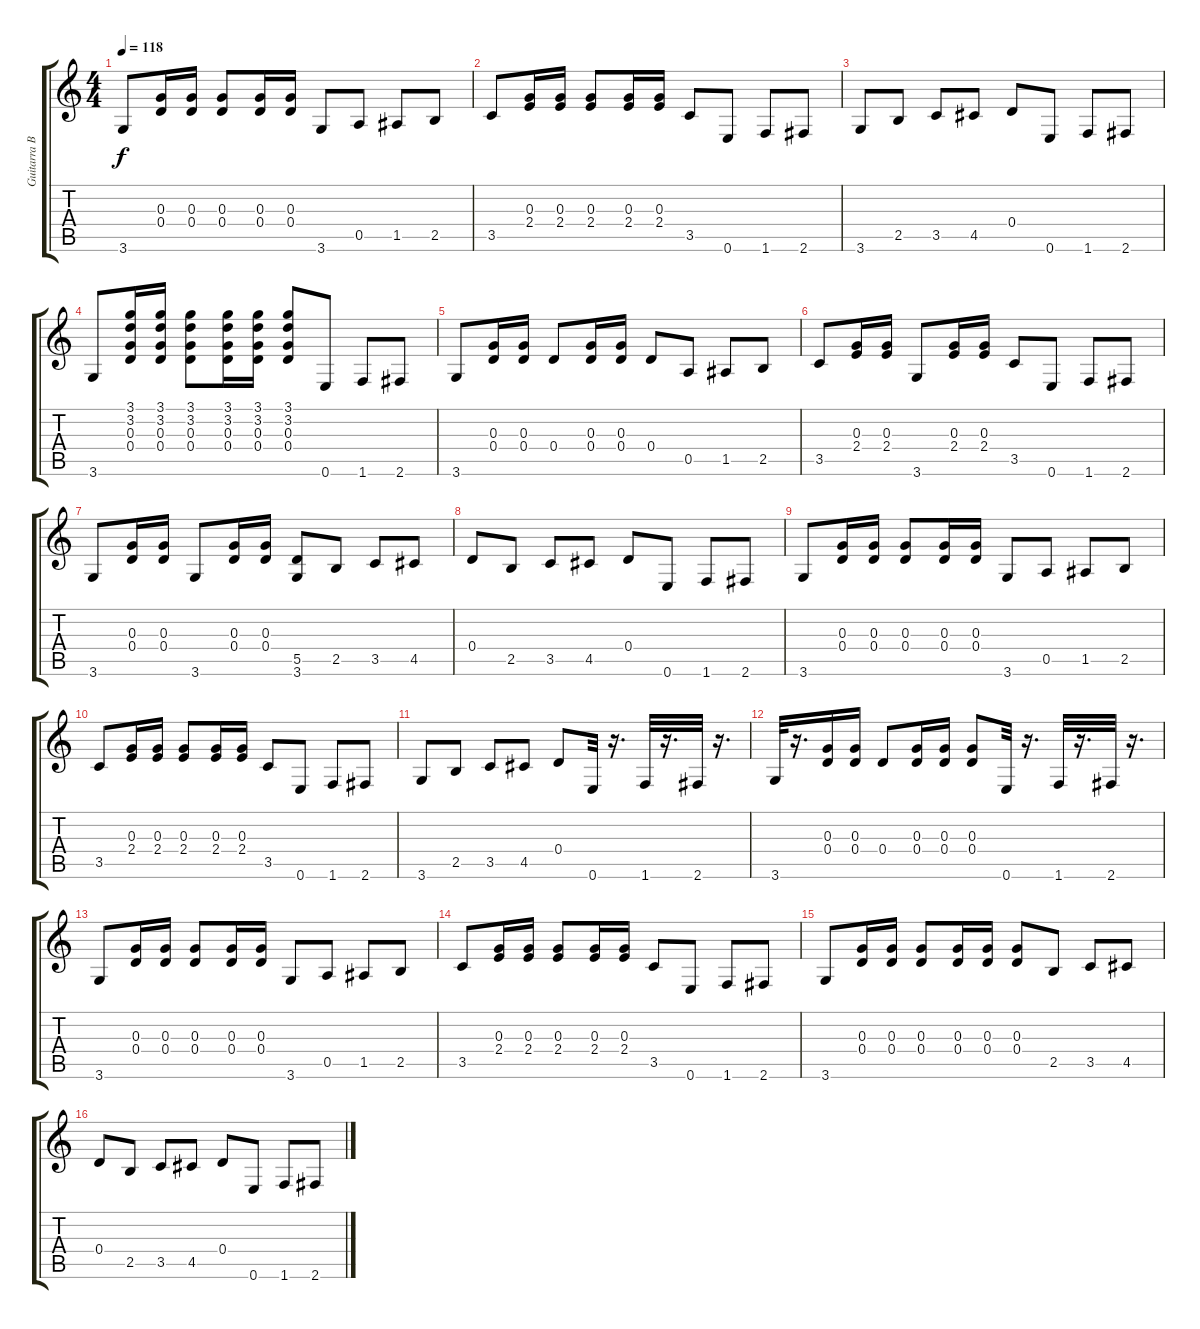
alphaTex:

\track ("Guitarra Base" "Guitarra B") {instrument distortionguitar}
\staff {score tabs}
\tuning (E4 B3 G3 D3 A2 E2) {hide}
\ts (4 4)
\tempo 118
\clef g2
\ks c
3.6.8{dy f} (0.3 0.4).16 (0.3 0.4).16 (0.3 0.4).8 (0.3 0.4).16 (0.3 0.4).16 3.6.8 0.5.8 1.5.8 2.5.8 |
3.5.8 (0.3 2.4).16 (0.3 2.4).16 (0.3 2.4).8 (0.3 2.4).16 (0.3 2.4).16 3.5.8 0.6.8 1.6.8 2.6.8 |
3.6.8 2.5.8 3.5.8 4.5.8 0.4.8 0.6.8 1.6.8 2.6.8 |
3.6.8 (3.1 3.2 0.3 0.4).16 (3.1 3.2 0.3 0.4).16 (3.1 3.2 0.3 0.4).8 (3.1 3.2 0.3 0.4).16 (3.1 3.2 0.3 0.4).16 (3.1 3.2 0.3 0.4).8 0.6.8 1.6.8 2.6.8 |
3.6.8 (0.3 0.4).16 (0.3 0.4).16 0.4.8 (0.3 0.4).16 (0.3 0.4).16 0.4.8 0.5.8 1.5.8 2.5.8 |
3.5.8 (0.3 2.4).16 (0.3 2.4).16 3.6.8 (0.3 2.4).16 (0.3 2.4).16 3.5.8 0.6.8 1.6.8 2.6.8 |
3.6.8 (0.3 0.4).16 (0.3 0.4).16 3.6.8 (0.3 0.4).16 (0.3 0.4).16 (5.5 3.6).8 2.5.8 3.5.8 4.5.8 |
0.4.8 2.5.8 3.5.8 4.5.8 0.4.8 0.6.8 1.6.8 2.6.8 |
3.6.8 (0.3 0.4).16 (0.3 0.4).16 (0.3 0.4).8 (0.3 0.4).16 (0.3 0.4).16 3.6.8 0.5.8 1.5.8 2.5.8 |
3.5.8 (0.3 2.4).16 (0.3 2.4).16 (0.3 2.4).8 (0.3 2.4).16 (0.3 2.4).16 3.5.8 0.6.8 1.6.8 2.6.8 |
3.6.8 2.5.8 3.5.8 4.5.8 0.4.8 0.6.32 r.16{d} 1.6.32 r.16{d} 2.6.32 r.16{d} |
3.6.32 r.16{d} (0.3 0.4).16 (0.3 0.4).16 0.4.8 (0.3 0.4).16 (0.3 0.4).16 (0.3 0.4).8 0.6.32 r.16{d} 1.6.32 r.16{d} 2.6.32 r.16{d} |
3.6.8 (0.3 0.4).16 (0.3 0.4).16 (0.3 0.4).8 (0.3 0.4).16 (0.3 0.4).16 3.6.8 0.5.8 1.5.8 2.5.8 |
3.5.8 (0.3 2.4).16 (0.3 2.4).16 (0.3 2.4).8 (0.3 2.4).16 (0.3 2.4).16 3.5.8 0.6.8 1.6.8 2.6.8 |
3.6.8 (0.3 0.4).16 (0.3 0.4).16 (0.3 0.4).8 (0.3 0.4).16 (0.3 0.4).16 (0.3 0.4).8 2.5.8 3.5.8 4.5.8 |
0.4.8 2.5.8 3.5.8 4.5.8 0.4.8 0.6.8 1.6.8 2.6.8
